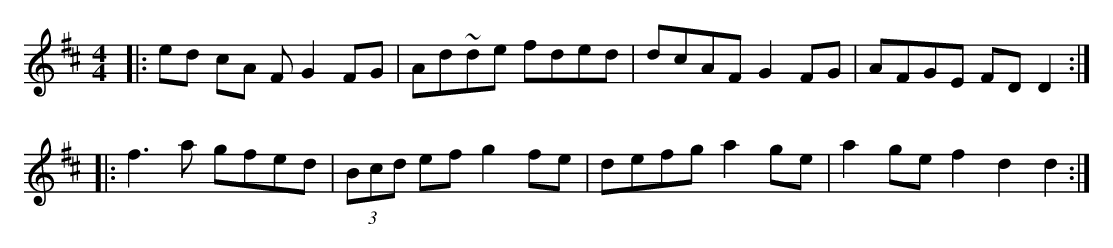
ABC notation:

X:1
M:4/4
K:D
|:ed cA FG2FG|Ad~de fded|dcAF G2FG|AFGE FDD2:|
|:f3a gfed|(3Bcd ef g2fe|defg a2ge|a2ge f2d2d2:|
